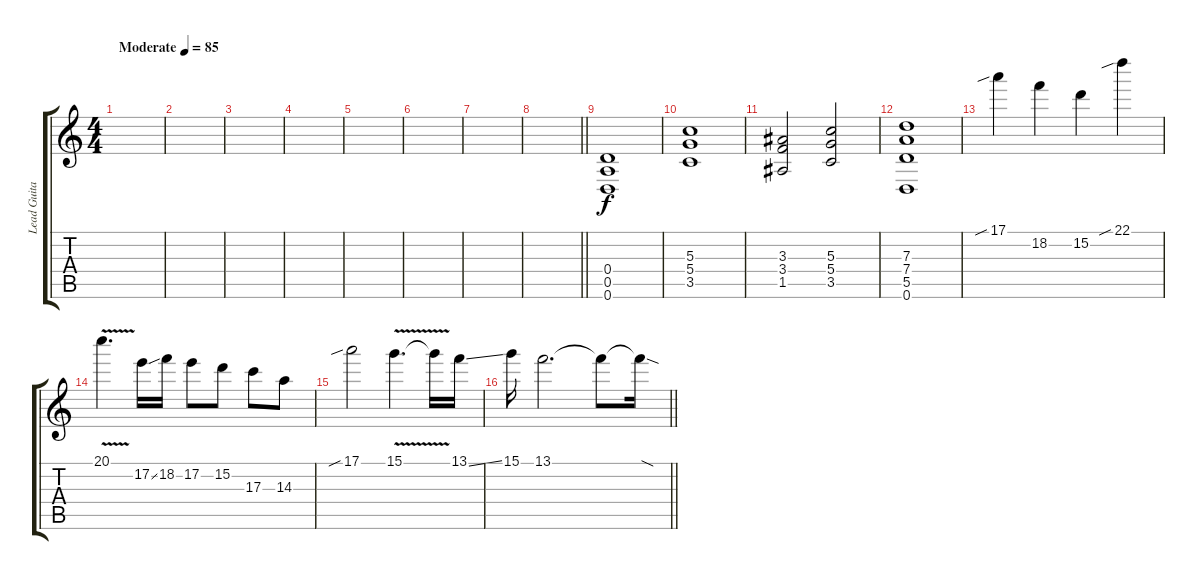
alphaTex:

\track ("Lead Guitar 2" "Lead Guita") {instrument distortionguitar}
\staff {score tabs}
\tuning (E4 B3 G3 D3 A2 D2) {hide}
\ts (4 4)
\tempo (85 "Moderate")
\clef g2
\ks c
|
|
|
|
|
|
|
\barLineRight lightlight
|
(0.4 0.5 0.6).1 |
(5.3 5.4 3.5).1 |
(3.3 3.4 1.5).2 (5.3 5.4 3.5).2 |
(7.3 7.4 5.5 0.6).1 |
17.1{sib}.4 18.2.4 15.2.4 22.1{sib}.4 |
20.1{v}.4{d} 17.2{ss}.16 18.2.16 17.2.8 15.2.8 17.3.8 14.3.8 |
17.1{sib}.2 15.1{v}.4{d} 15.1{t}.16 13.1{ss}.16 |
\barLineRight lightlight
15.1.16 13.1.2{d} 13.1{t}.8 13.1{sod t}.16
